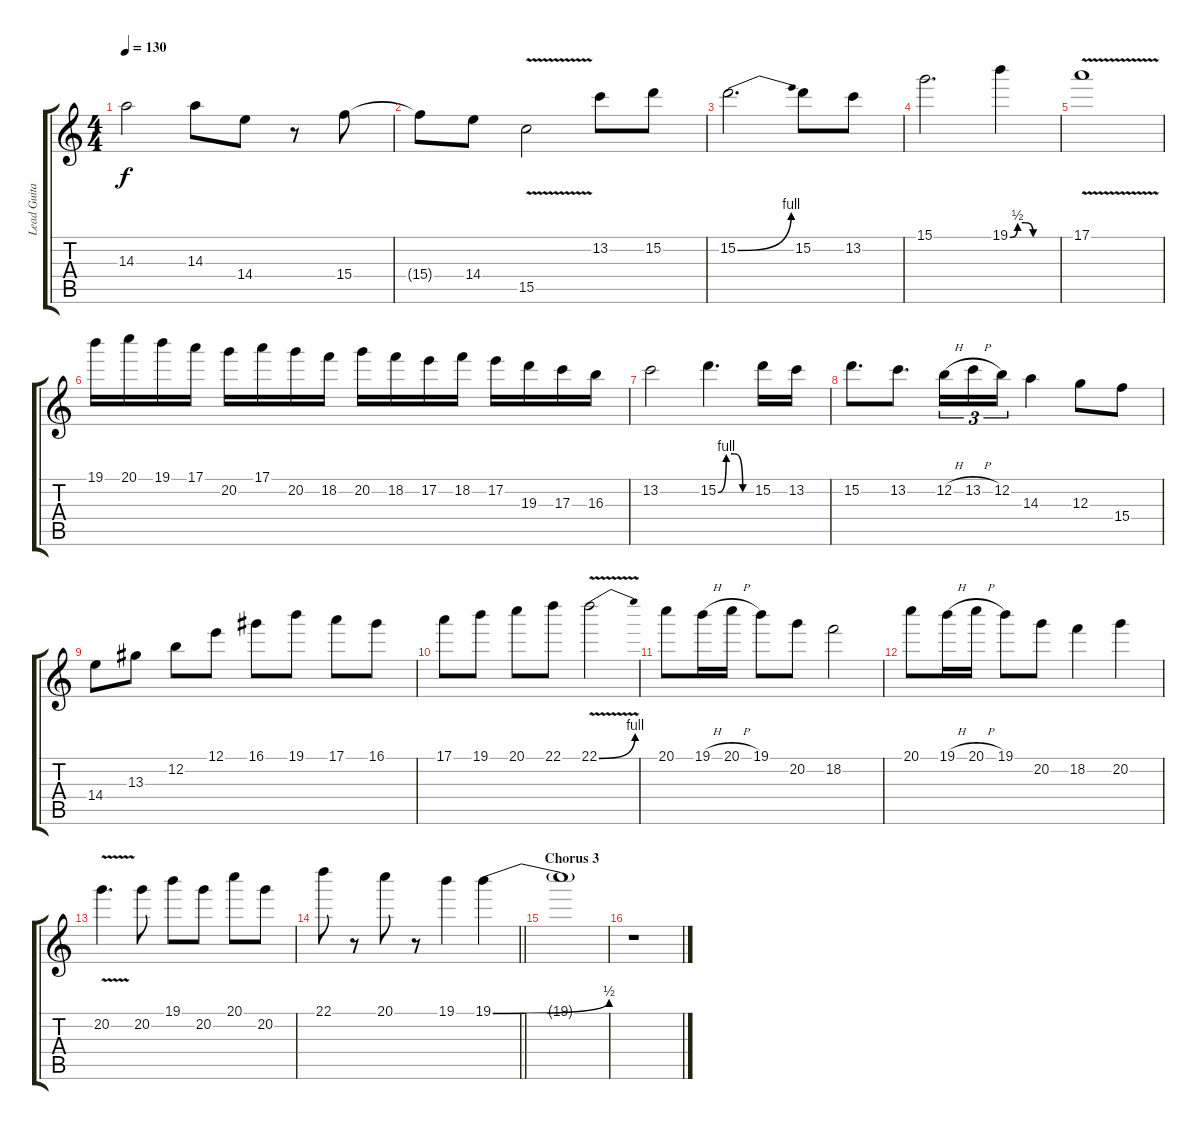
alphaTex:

\track ("Lead Guitar 1: Juha-Pekka Alanen" "Lead Guita") {instrument overdrivenguitar}
\staff {score tabs}
\tuning (E4 B3 G3 D3 A2 E2) {hide}
\ts (4 4)
\tempo 130
\clef g2
\ks aminor
14.3.2{dy f} 14.3.8 14.4.8 r.8 15.4.8 |
15.4{t}.8 14.4.8 15.5{v}.2 13.2.8 15.2.8 |
15.2{be (bend 0 0 60 4)}.2{d} 15.2.8 13.2.8 |
15.1.2{d} 19.1{be (custom 0 0 10 2 20 2 30 0 60 0)}.4 |
17.1{v}.1 |
19.1.16 20.1.16 19.1.16 17.1.16 20.2.16 17.1.16 20.2.16 18.2.16 20.2.16 18.2.16 17.2.16 18.2.16 17.2.16 19.3.16 17.3.16 16.3.16 |
13.2.2 15.2{be (custom 0 0 15 4 30 4 45 0 60 0)}.4{d} 15.2.16 13.2.16 |
15.2.8{d} 13.2.8{d} 12.2{h}.16{tu (3 2)} 13.2{h}.16{tu (3 2)} 12.2.16{tu (3 2)} 14.3.4 12.3.8 15.4.8 |
14.4.8 13.3.8 12.2.8 12.1.8 16.1.8 19.1.8 17.1.8 16.1.8 |
17.1.8 19.1.8 20.1.8 22.1.8 22.1{be (bend 0 0 60 4) v}.2 |
20.1.8 19.1{h}.16 20.1{h}.16 19.1.8 20.2.8 18.2.2 |
20.1.8 19.1{h}.16 20.1{h}.16 19.1.8 20.2.8 18.2.4 20.2.4 |
20.2{v}.4{d} 20.2.8 19.1.8 20.2.8 20.1.8 20.2.8 |
\barLineRight lightlight
22.1.8 r.8 20.1.8 r.8 19.1.4 19.1{be (bend 0 0 60 2)}.4 |
\section ("" "Chorus 3")
19.1{t}.1 |
r.1
